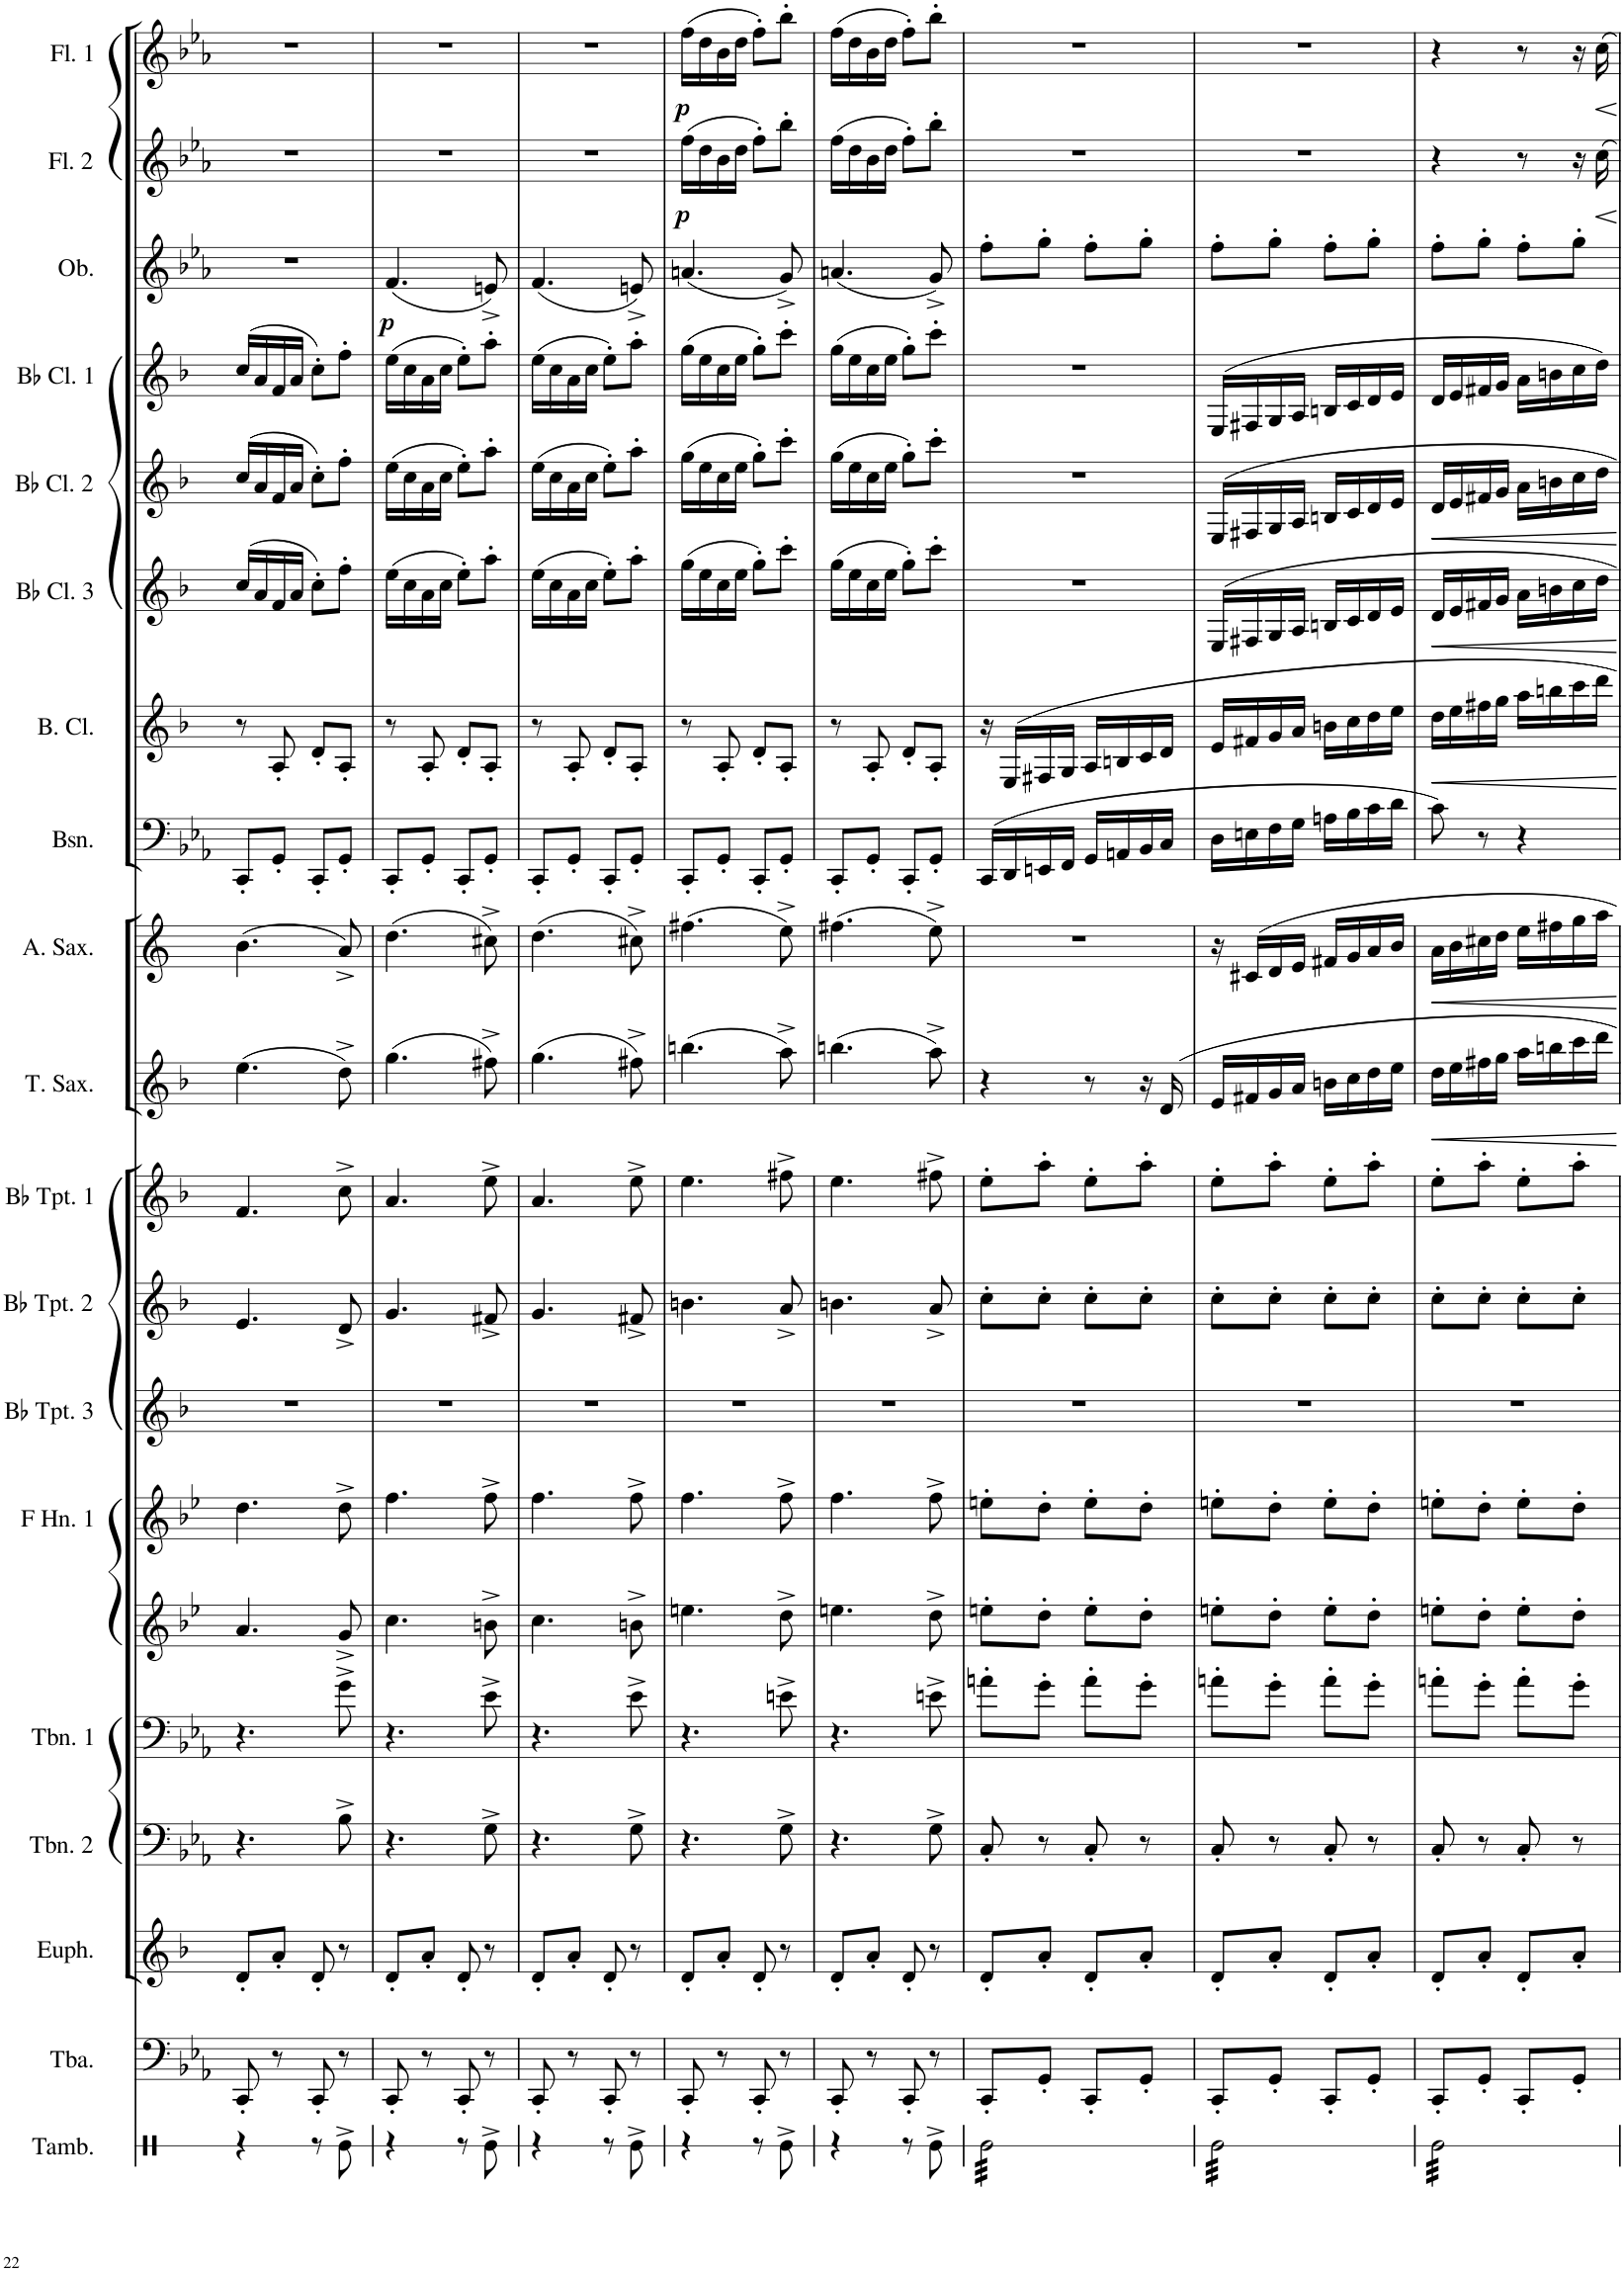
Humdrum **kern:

**kern	**kern	**kern	**kern	**kern	**kern	**kern	**kern	**kern	**kern	**kern	**kern	**kern	**kern	**kern	**kern	**kern	**kern	**dynam	**kern	**dynam	**kern	**dynam
*part20	*part19	*part18	*part17	*part16	*part15	*part14	*part13	*part12	*part11	*part10	*part9	*part8	*part7	*part6	*part5	*part4	*part3	*part3	*part2	*part2	*part1	*part1
*staff20	*staff19	*staff18	*staff17	*staff16	*staff15	*staff14	*staff13	*staff12	*staff11	*staff10	*staff9	*staff8	*staff7	*staff6	*staff5	*staff4	*staff3	*staff3	*staff2	*staff2	*staff1	*staff1
*I"Percussion	*I"Tuba	*I"Euphonium	*I"Trombone 2	*I"Trombone 1	*I"F Horn 2	*I"F Horn 1	*I"Bb Trumpet 3	*I"Bb Trumpet 2	*I"Bb Trumpet 1	*I"Tenor Saxophone	*I"Alto Saxophone	*I"Bassoon	*I"Bass Clarinet	*I"Bb Clarinet 3	*I"Bb Clarinet 2	*I"Bb Clarinet 1	*I"Oboe	*	*I"Flute 2	*	*I"Flute 1	*
*I'Perc.	*I'Tba.	*I'Euph.	*I'Tbn. 2	*I'Tbn. 1	*I'Hn	*I'F Hn. 1	*I'Bb Tpt. 3	*I'Bb Tpt. 2	*I'Bb Tpt. 1	*I'T. Sax.	*I'A. Sax.	*I'Bsn.	*I'B. Cl.	*I'Bb Cl. 3	*I'Bb Cl. 2	*I'Bb Cl. 1	*I'Ob.	*	*I'Fl. 2	*	*I'Fl. 1	*
!!LO:PB:g=z
*clefX	*clefF4	*clefG2	*clefF4	*clefF4	*clefG2	*clefG2	*clefG2	*clefG2	*clefG2	*clefG2	*clefG2	*clefF4	*clefG2	*clefG2	*clefG2	*clefG2	*clefG2	*	*clefG2	*	*clefG2	*
*	*	*Trd8c14	*	*	*Trd4c7	*Trd4c7	*Trd1c2	*Trd1c2	*Trd1c2	*Trd8c14	*Trd5c9	*	*Trd8c14	*Trd1c2	*Trd1c2	*Trd1c2	*	*	*	*	*	*
*k[]	*k[b-e-a-]	*k[b-]	*k[b-e-a-]	*k[b-e-a-]	*k[b-e-]	*k[b-e-]	*k[b-]	*k[b-]	*k[b-]	*k[b-]	*k[]	*k[b-e-a-]	*k[b-]	*k[b-]	*k[b-]	*k[b-]	*k[b-e-a-]	*	*k[b-e-a-]	*	*k[b-e-a-]	*
*M2/4	*M2/4	*M2/4	*M2/4	*M2/4	*M2/4	*M2/4	*M2/4	*M2/4	*M2/4	*M2/4	*M2/4	*M2/4	*M2/4	*M2/4	*M2/4	*M2/4	*M2/4	*	*M2/4	*	*M2/4	*
=34	=34	=34	=34	=34	=34	=34	=34	=34	=34	=34	=34	=34	=34	=34	=34	=34	=34	=34	=34	=34	=34	=34
4r	8CC'/	8d'/L	4.r	4.r	4.a/	4.dd\	2r	4.e/	4.f/	(4.ee\	(4.b\	8CC'/L	8r	(16cc/LL	(16cc/LL	(16cc/LL	2r	.	2r	.	2r	.
.	.	.	.	.	.	.	.	.	.	.	.	.	.	16a/	16a/	16a/	.	.	.	.	.	.
.	8r	8a'/J	.	.	.	.	.	.	.	.	.	8GG'/J	8A'/	16f/	16f/	16f/	.	.	.	.	.	.
.	.	.	.	.	.	.	.	.	.	.	.	.	.	16a/JJ	16a/JJ	16a/JJ	.	.	.	.	.	.
8r	8CC'/	8d'/	.	.	.	.	.	.	.	.	.	8CC'/L	8d'/L	8cc'\L)	8cc'\L)	8cc'\L)	.	.	.	.	.	.
8Re^\	8r	8r	8B-^\	8g^\	8g^/	8dd^\	.	8d^/	8cc^\	8dd^\)	8a^/)	8GG'/J	8A'/J	8ff'\J	8ff'\J	8ff'\J	.	.	.	.	.	.
=35	=35	=35	=35	=35	=35	=35	=35	=35	=35	=35	=35	=35	=35	=35	=35	=35	=35	=35	=35	=35	=35	=35
!	!	!	!	!	!	!	!	!	!	!	!	!	!	!	!	!	!	!LO:DY:b	!	!	!	!
4r	8CC'/	8d'/L	4.r	4.r	4.cc\	4.ff\	2r	4.g/	4.a/	(4.gg\	(4.dd\	8CC'/L	8r	(16ee\LL	(16ee\LL	(16ee\LL	(4.f/	p	2r	.	2r	.
.	.	.	.	.	.	.	.	.	.	.	.	.	.	16cc\	16cc\	16cc\	.	.	.	.	.	.
.	8r	8a'/J	.	.	.	.	.	.	.	.	.	8GG'/J	8A'/	16a\	16a\	16a\	.	.	.	.	.	.
.	.	.	.	.	.	.	.	.	.	.	.	.	.	16cc\JJ	16cc\JJ	16cc\JJ	.	.	.	.	.	.
8r	8CC'/	8d'/	.	.	.	.	.	.	.	.	.	8CC'/L	8d'/L	8ee'\L)	8ee'\L)	8ee'\L)	.	.	.	.	.	.
8Re^\	8r	8r	8G^\	8e-^\	8bn^\	8ff^\	.	8f#X^/	8ee^\	8ff#X^\)	8cc#X^\)	8GG'/J	8A'/J	8aa'\J	8aa'\J	8aa'\J	8en^/)	.	.	.	.	.
=36	=36	=36	=36	=36	=36	=36	=36	=36	=36	=36	=36	=36	=36	=36	=36	=36	=36	=36	=36	=36	=36	=36
4r	8CC'/	8d'/L	4.r	4.r	4.cc\	4.ff\	2r	4.g/	4.a/	(4.gg\	(4.dd\	8CC'/L	8r	(16ee\LL	(16ee\LL	(16ee\LL	(4.f/	.	2r	.	2r	.
.	.	.	.	.	.	.	.	.	.	.	.	.	.	16cc\	16cc\	16cc\	.	.	.	.	.	.
.	8r	8a'/J	.	.	.	.	.	.	.	.	.	8GG'/J	8A'/	16a\	16a\	16a\	.	.	.	.	.	.
.	.	.	.	.	.	.	.	.	.	.	.	.	.	16cc\JJ	16cc\JJ	16cc\JJ	.	.	.	.	.	.
8r	8CC'/	8d'/	.	.	.	.	.	.	.	.	.	8CC'/L	8d'/L	8ee'\L)	8ee'\L)	8ee'\L)	.	.	.	.	.	.
8Re^\	8r	8r	8G^\	8e-^\	8bn^\	8ff^\	.	8f#X^/	8ee^\	8ff#X^\)	8cc#X^\)	8GG'/J	8A'/J	8aa'\J	8aa'\J	8aa'\J	8en^/)	.	.	.	.	.
=37	=37	=37	=37	=37	=37	=37	=37	=37	=37	=37	=37	=37	=37	=37	=37	=37	=37	=37	=37	=37	=37	=37
!	!	!	!	!	!	!	!	!	!	!	!	!	!	!	!	!	!	!	!	!LO:DY:b	!	!LO:DY:b
4r	8CC'/	8d'/L	4.r	4.r	4.een\	4.ff\	2r	4.bn\	4.ee\	(4.bbn\	(4.ff#X\	8CC'/L	8r	(16gg\LL	(16gg\LL	(16gg\LL	(4.an/	.	(16ff\LL	p	(16ff\LL	p
.	.	.	.	.	.	.	.	.	.	.	.	.	.	16ee\	16ee\	16ee\	.	.	16dd\	.	16dd\	.
.	8r	8a'/J	.	.	.	.	.	.	.	.	.	8GG'/J	8A'/	16cc\	16cc\	16cc\	.	.	16b-\	.	16b-\	.
.	.	.	.	.	.	.	.	.	.	.	.	.	.	16ee\JJ	16ee\JJ	16ee\JJ	.	.	16dd\JJ	.	16dd\JJ	.
8r	8CC'/	8d'/	.	.	.	.	.	.	.	.	.	8CC'/L	8d'/L	8gg'\L)	8gg'\L)	8gg'\L)	.	.	8ff'\L)	.	8ff'\L)	.
8Re^\	8r	8r	8G^\	8en^\	8dd^\	8ff^\	.	8a^/	8ff#X^\	8aa^\)	8ee^\)	8GG'/J	8A'/J	8ccc'\J	8ccc'\J	8ccc'\J	8g^/)	.	8bb-'\J	.	8bb-'\J	.
=38	=38	=38	=38	=38	=38	=38	=38	=38	=38	=38	=38	=38	=38	=38	=38	=38	=38	=38	=38	=38	=38	=38
4r	8CC'/	8d'/L	4.r	4.r	4.een\	4.ff\	2r	4.bn\	4.ee\	(4.bbn\	(4.ff#X\	8CC'/L	8r	(16gg\LL	(16gg\LL	(16gg\LL	(4.an/	.	(16ff\LL	.	(16ff\LL	.
.	.	.	.	.	.	.	.	.	.	.	.	.	.	16ee\	16ee\	16ee\	.	.	16dd\	.	16dd\	.
.	8r	8a'/J	.	.	.	.	.	.	.	.	.	8GG'/J	8A'/	16cc\	16cc\	16cc\	.	.	16b-\	.	16b-\	.
.	.	.	.	.	.	.	.	.	.	.	.	.	.	16ee\JJ	16ee\JJ	16ee\JJ	.	.	16dd\JJ	.	16dd\JJ	.
8r	8CC'/	8d'/	.	.	.	.	.	.	.	.	.	8CC'/L	8d'/L	8gg'\L)	8gg'\L)	8gg'\L)	.	.	8ff'\L)	.	8ff'\L)	.
8Re^\	8r	8r	8G^\	8en^\	8dd^\	8ff^\	.	8a^/	8ff#X^\	8aa^\)	8ee^\)	8GG'/J	8A'/J	8ccc'\J	8ccc'\J	8ccc'\J	8g^/)	.	8bb-'\J	.	8bb-'\J	.
=39	=39	=39	=39	=39	=39	=39	=39	=39	=39	=39	=39	=39	=39	=39	=39	=39	=39	=39	=39	=39	=39	=39
*tremolo	*	*	*	*	*	*	*	*	*	*	*	*	*	*	*	*	*	*	*	*	*	*
32Re\LLL	8CC'/L	8d'/L	8C'/	8an'\L	8een'\L	8een'\L	2r	8cc'\L	8ee'\L	4r	2r	(16CC/LL	16r	2r	2r	2r	8ff'\L	.	2r	.	2r	.
32Re\	.	.	.	.	.	.	.	.	.	.	.	.	.	.	.	.	.	.	.	.	.	.
32Re\	.	.	.	.	.	.	.	.	.	.	.	16DD/	16E/LL	.	.	.	.	.	.	.	.	.
32Re\	.	.	.	.	.	.	.	.	.	.	.	.	.	.	.	.	.	.	.	.	.	.
32Re\	8GG'/J	8a'/J	8r	8g'\J	8dd'\J	8dd'\J	.	8cc'\J	8aa'\J	.	.	16EEn/	16F#X/	.	.	.	8gg'\J	.	.	.	.	.
32Re\	.	.	.	.	.	.	.	.	.	.	.	.	.	.	.	.	.	.	.	.	.	.
32Re\	.	.	.	.	.	.	.	.	.	.	.	16FF/JJ	16G/JJ	.	.	.	.	.	.	.	.	.
32Re\	.	.	.	.	.	.	.	.	.	.	.	.	.	.	.	.	.	.	.	.	.	.
32Re\	8CC'/L	8d'/L	8C'/	8a'\L	8ee'\L	8ee'\L	.	8cc'\L	8ee'\L	8r	.	16GG/LL	16A/LL	.	.	.	8ff'\L	.	.	.	.	.
32Re\	.	.	.	.	.	.	.	.	.	.	.	.	.	.	.	.	.	.	.	.	.	.
32Re\	.	.	.	.	.	.	.	.	.	.	.	16AAn/	16Bn/	.	.	.	.	.	.	.	.	.
32Re\	.	.	.	.	.	.	.	.	.	.	.	.	.	.	.	.	.	.	.	.	.	.
32Re\	8GG'/J	8a'/J	8r	8g'\J	8dd'\J	8dd'\J	.	8cc'\J	8aa'\J	16r	.	16BB-/	16c/	.	.	.	8gg'\J	.	.	.	.	.
32Re\	.	.	.	.	.	.	.	.	.	.	.	.	.	.	.	.	.	.	.	.	.	.
32Re\	.	.	.	.	.	.	.	.	.	16d/	.	16C/JJ	16d/JJ	.	.	.	.	.	.	.	.	.
32Re\JJJ	.	.	.	.	.	.	.	.	.	.	.	.	.	.	.	.	.	.	.	.	.	.
=40	=40	=40	=40	=40	=40	=40	=40	=40	=40	=40	=40	=40	=40	=40	=40	=40	=40	=40	=40	=40	=40	=40
32Re\LLL	8CC'/L	8d'/L	8C'/	8an'\L	8een'\L	8een'\L	2r	8cc'\L	8ee'\L	16e/LL	16r	16D\LL	16e/LL	16E/LL	16E/LL	(16E/LL	8ff'\L	.	2r	.	2r	.
32Re\	.	.	.	.	.	.	.	.	.	.	.	.	.	.	.	.	.	.	.	.	.	.
32Re\	.	.	.	.	.	.	.	.	.	16f#X/	16c#X/LL	16En\	16f#X/	16F#X/	16F#X/	16F#X/	.	.	.	.	.	.
32Re\	.	.	.	.	.	.	.	.	.	.	.	.	.	.	.	.	.	.	.	.	.	.
32Re\	8GG'/J	8a'/J	8r	8g'\J	8dd'\J	8dd'\J	.	8cc'\J	8aa'\J	16g/	16d/	16F\	16g/	16G/	16G/	16G/	8gg'\J	.	.	.	.	.
32Re\	.	.	.	.	.	.	.	.	.	.	.	.	.	.	.	.	.	.	.	.	.	.
32Re\	.	.	.	.	.	.	.	.	.	16a/JJ	16e/JJ	16G\JJ	16a/JJ	16A/JJ	16A/JJ	16A/JJ	.	.	.	.	.	.
32Re\	.	.	.	.	.	.	.	.	.	.	.	.	.	.	.	.	.	.	.	.	.	.
32Re\	8CC'/L	8d'/L	8C'/	8a'\L	8ee'\L	8ee'\L	.	8cc'\L	8ee'\L	16bn\LL	16f#X/LL	16An\LL	16bn\LL	16Bn/LL	16Bn/LL	16Bn/LL	8ff'\L	.	.	.	.	.
32Re\	.	.	.	.	.	.	.	.	.	.	.	.	.	.	.	.	.	.	.	.	.	.
32Re\	.	.	.	.	.	.	.	.	.	16cc\	16g/	16B-\	16cc\	16c/	16c/	16c/	.	.	.	.	.	.
32Re\	.	.	.	.	.	.	.	.	.	.	.	.	.	.	.	.	.	.	.	.	.	.
32Re\	8GG'/J	8a'/J	8r	8g'\J	8dd'\J	8dd'\J	.	8cc'\J	8aa'\J	16dd\	16a/	16c\	16dd\	16d/	16d/	16d/	8gg'\J	.	.	.	.	.
32Re\	.	.	.	.	.	.	.	.	.	.	.	.	.	.	.	.	.	.	.	.	.	.
32Re\	.	.	.	.	.	.	.	.	.	16ee\JJ	16b/JJ	16d\JJ	16ee\JJ	16e/JJ	16e/JJ	16e/JJ	.	.	.	.	.	.
32Re\JJJ	.	.	.	.	.	.	.	.	.	.	.	.	.	.	.	.	.	.	.	.	.	.
=41	=41	=41	=41	=41	=41	=41	=41	=41	=41	=41	=41	=41	=41	=41	=41	=41	=41	=41	=41	=41	=41	=41
32Re\LLL	8CC'/L	8d'/L	8C'/	8an'\L	8een'\L	8een'\L	2r	8cc'\L	8ee'\L	16dd\LL	16a\LL	8c\)	16dd\LL	16d/LL	16d/LL	16d/LL	8ff'\L	.	4r	.	4r	.
32Re\	.	.	.	.	.	.	.	.	.	.	.	.	.	.	.	.	.	.	.	.	.	.
32Re\	.	.	.	.	.	.	.	.	.	16ee\	16b\	.	16ee\	16e/	16e/	16e/	.	.	.	.	.	.
32Re\	.	.	.	.	.	.	.	.	.	.	.	.	.	.	.	.	.	.	.	.	.	.
32Re\	8GG'/J	8a'/J	8r	8g'\J	8dd'\J	8dd'\J	.	8cc'\J	8aa'\J	16ff#X\	16cc#X\	8r	16ff#X\	16f#X/	16f#X/	16f#X/	8gg'\J	.	.	.	.	.
32Re\	.	.	.	.	.	.	.	.	.	.	.	.	.	.	.	.	.	.	.	.	.	.
32Re\	.	.	.	.	.	.	.	.	.	16gg\JJ	16dd\JJ	.	16gg\JJ	16g/JJ	16g/JJ	16g/JJ	.	.	.	.	.	.
32Re\	.	.	.	.	.	.	.	.	.	.	.	.	.	.	.	.	.	.	.	.	.	.
32Re\	8CC'/L	8d'/L	8C'/	8a'\L	8ee'\L	8ee'\L	.	8cc'\L	8ee'\L	16aa\LL	16ee\LL	4r	16aa\LL	16a\LL	16a\LL	16a\LL	8ff'\L	.	8r	.	8r	.
32Re\	.	.	.	.	.	.	.	.	.	.	.	.	.	.	.	.	.	.	.	.	.	.
32Re\	.	.	.	.	.	.	.	.	.	16bbn\	16ff#X\	.	16bbn\	16bn\	16bn\	16bn\	.	.	.	.	.	.
32Re\	.	.	.	.	.	.	.	.	.	.	.	.	.	.	.	.	.	.	.	.	.	.
32Re\	8GG'/J	8a'/J	8r	8g'\J	8dd'\J	8dd'\J	.	8cc'\J	8aa'\J	16ccc\	16gg\	.	16ccc\	16cc\	16cc\	16cc\	8gg'\J	.	16r	.	16r	.
32Re\	.	.	.	.	.	.	.	.	.	.	.	.	.	.	.	.	.	.	.	.	.	.
32Re\	.	.	.	.	.	.	.	.	.	16ddd\JJ	16aa\JJ	.	16ddd\JJ	16dd\JJ	16dd\JJ	16dd\JJ)	.	.	16cc\	.	16cc\	.
32Re\JJJ	.	.	.	.	.	.	.	.	.	.	.	.	.	.	.	.	.	.	.	.	.	.
*Xtremolo	*	*	*	*	*	*	*	*	*	*	*	*	*	*	*	*	*	*	*	*	*	*
=	=	=	=	=	=	=	=	=	=	=	=	=	=	=	=	=	=	=	=	=	=	=
*-	*-	*-	*-	*-	*-	*-	*-	*-	*-	*-	*-	*-	*-	*-	*-	*-	*-	*-	*-	*-	*-	*-
